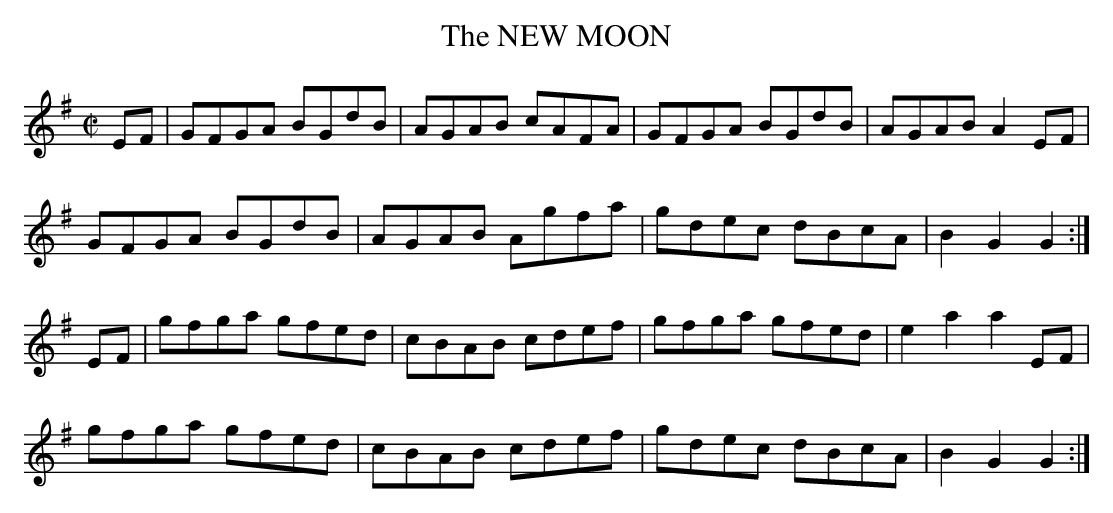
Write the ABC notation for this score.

X:1
T:NEW MOON, The
M:C| % source 2/4
L:1/8 % source 1/16
K:G
EF|GFGA BGdB|AGAB cAFA|GFGA BGdB|AGAB A2 EF|
GFGA BGdB|AGAB Agfa|gdec dBcA|B2G2 G2:|
EF|gfga gfed|cBAB cdef|gfga gfed|e2a2 a2 EF|
gfga gfed|cBAB cdef|gdec dBcA|B2G2 G2:|
